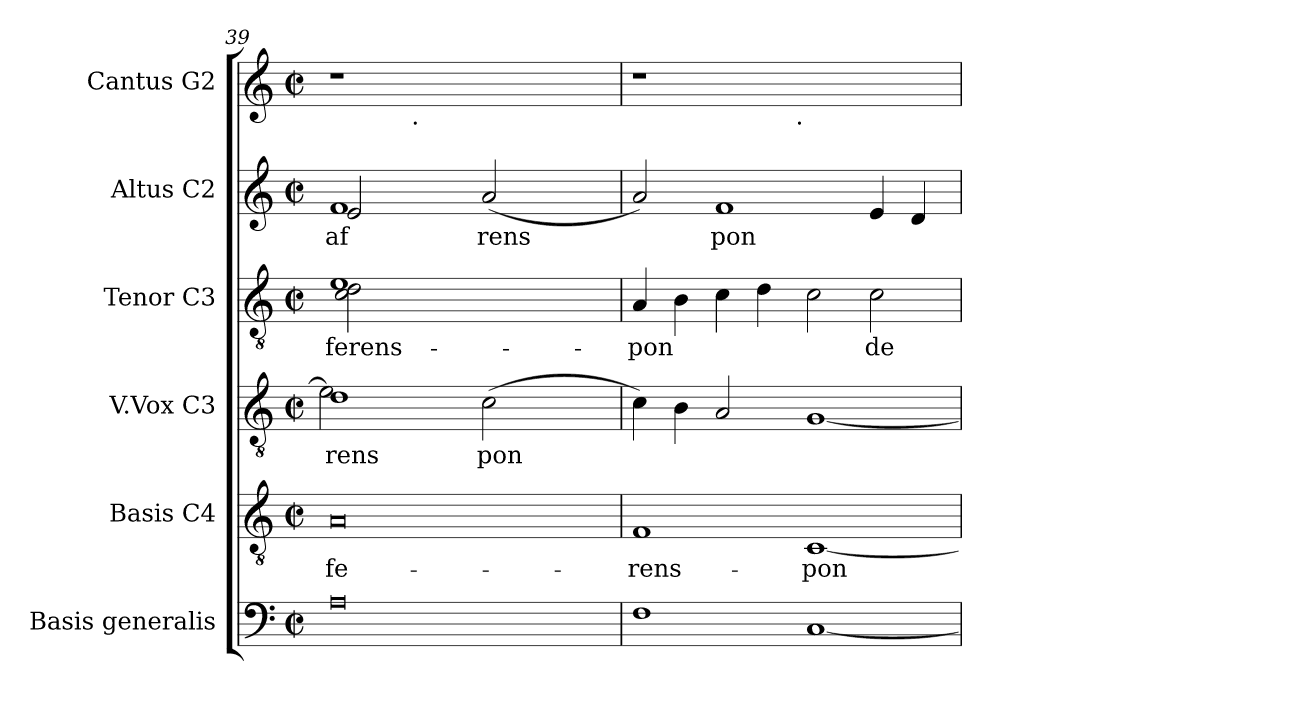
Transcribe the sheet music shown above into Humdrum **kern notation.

**kern	**kern	**text	**kern	**text	**kern	**text	**kern	**text	**kern
*part6	*part5	*part5	*part4	*part4	*part3	*part3	*part2	*part2	*part1
*staff6	*staff5	*staff5	*staff4	*staff4	*staff3	*staff3	*staff2	*staff2	*staff1
*I"Basis  generalis	*I"Basis  C4	*	*I"V.Vox  C3	*	*I"Tenor  C3	*	*I"Altus  C2	*	*I"Cantus  G2
*	*I'B	*	*	*	*I'T	*	*I'A	*	*I'C
*clefF4	*clefGv2	*	*clefGv2	*	*clefGv2	*	*clefG2	*	*clefG2
*k[]	*k[]	*	*k[]	*	*k[]	*	*k[]	*	*k[]
*C:	*C:	*	*C:	*	*C:	*	*C:	*	*C:
*M2/2	*M2/2	*	*M2/2	*	*M2/2	*	*M2/2	*	*M2/2
*met(c|)	*met(c|)	*	*met(c|)	*	*met(c|)	*	*met(c|)	*	*met(c|)
=39	=39	=39	=39	=39	=39	=39	=39	=39	=39
!	!	!LO:LY:b:cj	!	!LO:LY:b:cj	!	!LO:LY:b:cj	!	!LO:LY:b:cj	!
*	*	*	*^	*	*^	*	*^	*	*^
0A	0A	fe-	1d	2e\]	-rens	1e	2d\ 2c\	ferens-	1f	2e/	-af	1r	4ryy
.	.	.	.	.	.	.	.	.	.	.	.	.	8...ryy
!	!	!	!	!	!	!	!	!	!	!	!	!	!LO:TX:b:t=.
.	.	.	.	.	.	.	.	.	.	.	.	.	1ryy
.	.	.	.	2ryy	.	.	1ryy	.	.	2ryy	.	.	.
!	!	!	!	!	!LO:LY:b:cj	!	!	!	!	!	!LO:LY:b:cj	!	!
.	.	.	(>2c\	1ryy	pon-	1ryy	.	.	(<2a/	1ryy	rens	1ryy	.
.	.	.	.	.	.	.	.	.	.	.	.	.	2ryy
.	.	.	2ryy	.	.	.	2ryy	.	2ryy	.	.	.	.
.	.	.	.	.	.	.	.	.	.	.	.	.	64ryy
=40	=40	=40	=40	=40	=40	=40	=40	=40	=40	=40	=40	=40	=40
!	!	!LO:LY:b:cj	!	!	!LO:LY:b:cj	!	!	!LO:LY:b:cj	!	!	!LO:LY:b:cj	!	!
*	*	*	*v	*v	*	*	*	*	*v	*v	*	*	*
*	*	*	*	*	*v	*v	*	*	*	*	*
1F	1F	-rens-	4c\)	--	4A/	-pon-	2a/)	.	1r	2ryy
!	!	!	!	!LO:LY:b:cj	!	!LO:LY:b:cj	!	!	!	!
.	.	.	4B\	--	4B\	--	.	.	.	.
!	!	!	!	!LO:LY:b:cj	!	!LO:LY:b:cj	!	!LO:LY:b:cj	!	!
.	.	.	2A/	--	4c\	--	1f	pon-	.	4...ryy
!	!	!	!	!	!	!LO:LY:b:cj	!	!	!	!
.	.	.	.	.	4d\	--	.	.	.	.
!	!	!	!	!	!	!	!	!	!	!LO:TX:b:t=.
.	.	.	.	.	.	.	.	.	.	1ryy
!	!	!LO:LY:b:cj	!	!LO:LY:b:cj	!	!LO:LY:b:cj	!	!	!	!
[<1C	[<1C	-pon-	[<1G	--	2c\	--	.	.	1ryy	.
!	!	!	!	!	!	!LO:LY:b:cj	!	!LO:LY:b:cj	!	!
.	.	.	.	.	2c\	-de-	4e/	--	.	.
!	!	!	!	!	!	!	!	!LO:LY:b:cj	!	!
.	.	.	.	.	.	.	4d/	--	.	.
.	.	.	.	.	.	.	.	.	.	32ryy
*	*	*	*	*	*	*	*	*	*v	*v
=	=	=	=	=	=	=	=	=	=
*-	*-	*-	*-	*-	*-	*-	*-	*-	*-
